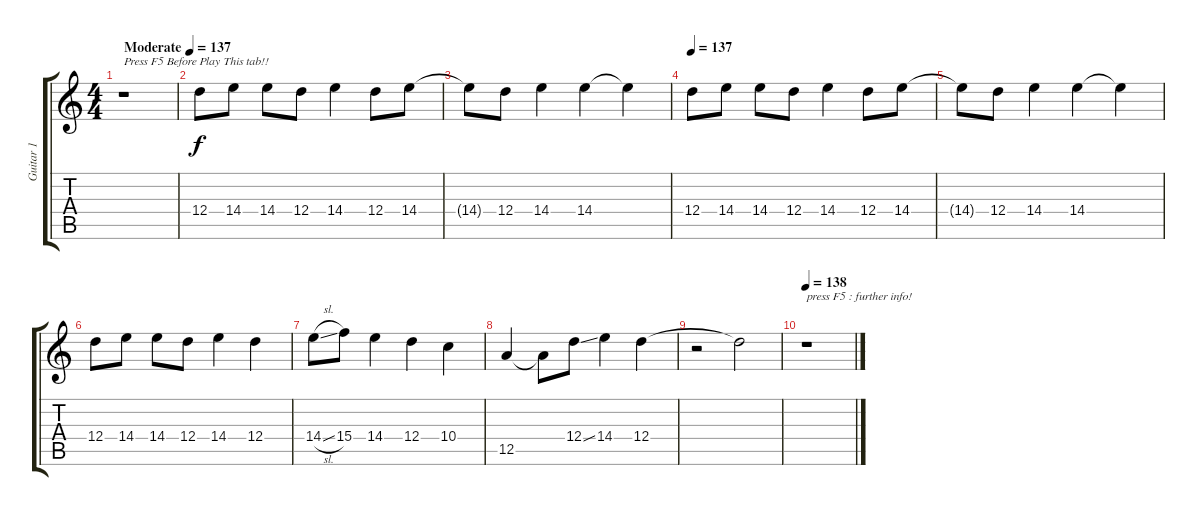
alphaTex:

\track ("Guitar 1" "Guitar 1") {instrument acousticguitarsteel}
\staff {score tabs}
\tuning (E4 B3 G3 D3 A2 E2) {hide}
\ts (4 4)
\tempo (137 "Moderate")
\tempo 140
\tempo (137 "Moderate")
\clef g2
\ks c
r.1{txt "Press F5 Before Play This tab!!" dy f instrument acousticguitarsteel} |
12.4.8{instrument distortionguitar} 14.4.8 14.4.8 12.4.8 14.4.4 12.4.8 14.4.8 |
14.4{t}.8 12.4.8 14.4.4 14.4.4 14.4{t}.4 |
\tempo 137
12.4.8 14.4.8 14.4.8 12.4.8 14.4.4 12.4.8 14.4.8 |
14.4{t}.8 12.4.8 14.4.4 14.4.4 14.4{t}.4 |
12.4.8 14.4.8 14.4.8 12.4.8 14.4.4 12.4.4 |
14.4{sl}.8 15.4.8 14.4.4 12.4.4 10.4.4 |
12.5.4 12.5{t}.8 12.4{ss}.8 14.4.4 12.4.4 |
r.2 12.4{t}.2 |
\tempo 138
r.1{txt "press F5 : further info!" instrument acousticguitarsteel}
